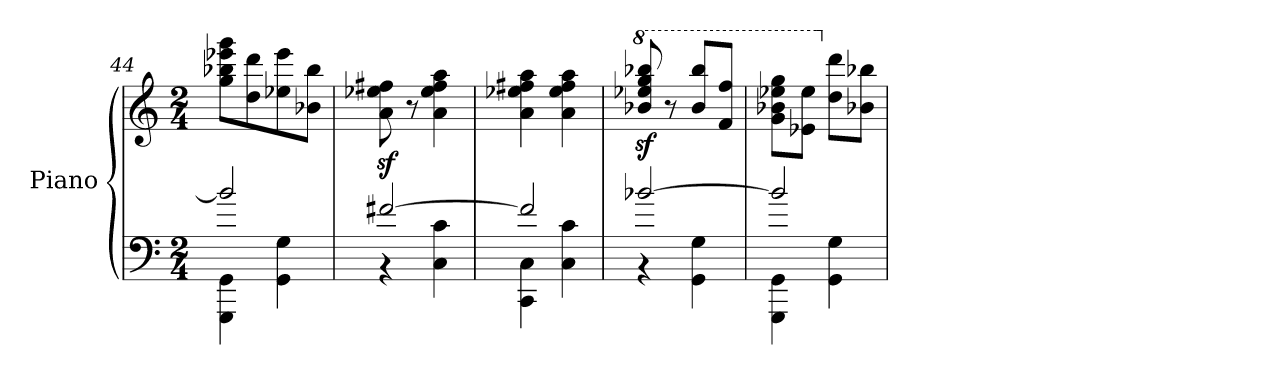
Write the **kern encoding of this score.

**kern	**kern
*part1	*part1
*staff2	*staff1
*I"Piano	*
*I'Pno.	*
*clefF4	*clefG2
*k[]	*k[]
*M2/4	*M2/4
=44	=44
*^	*
2b-/]	4GGG\ 4GG\	8gg\ 8bb-X\ 8eee-X\ 8ggg\L
.	.	8dd\ 8ddd\
.	4GG\ 4G\	8ee-X\ 8eee-\
.	.	8b-X\ 8bb-\J
=45	=45	=45
[2f#X/	4r	8a\z< 8ee-X\z< 8ff#X\z<
.	.	8r
.	4C\ 4c\	4a\ 4ee-\ 4ff#\ 4aa\
=46	=46	=46
2f#/]	4CC\ 4C\	4a\ 4ee-X\ 4ff#X\ 4aa\
.	4C\ 4c\	4a\ 4ee-\ 4ff#\ 4aa\
=47	=47	=47
*	*	*8va
[2b-X/	4r	8bb-X/z< 8eee-X/z< 8ggg/z< 8bbb-X/z<
.	.	8r
.	4GG\ 4G\	8bb-/ 8bbb-/L
.	.	8ff/ 8fff/J
!!LO:LB:g=z
=48	=48	=48
2b-/]	4GGG\ 4GG\	8gg\ 8bb-X\ 8eee-X\ 8ggg\L
.	.	8ee-X\ 8eee-\J
*	*	*X8va
.	4GG\ 4G\	8dd\ 8ddd\L
.	.	8b-X\ 8bb-\J
*v	*v	*
=	=
*-	*-
